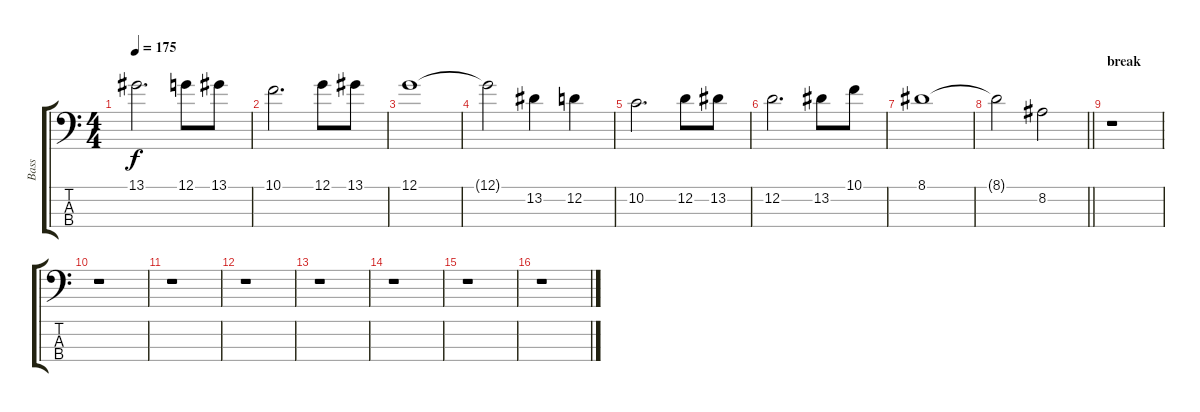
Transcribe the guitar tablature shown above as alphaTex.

\track ("Bass" "Bass") {instrument electricbassfinger}
\staff {score tabs}
\tuning (G2 D2 A1 E1) {hide}
\ts (4 4)
\tempo 175
\clef f4
\ks c
13.1.2{d dy f} 12.1.8 13.1.8 |
10.1.2{d} 12.1.8 13.1.8 |
12.1.1 |
12.1{t}.2 13.2.4 12.2.4 |
10.2.2{d} 12.2.8 13.2.8 |
12.2.2{d} 13.2.8 10.1.8 |
8.1.1 |
\barLineRight lightlight
8.1{t}.2 8.2.2 |
\section ("" "break")
r.1 |
r.1 |
r.1 |
r.1 |
r.1 |
r.1 |
r.1 |
r.1
